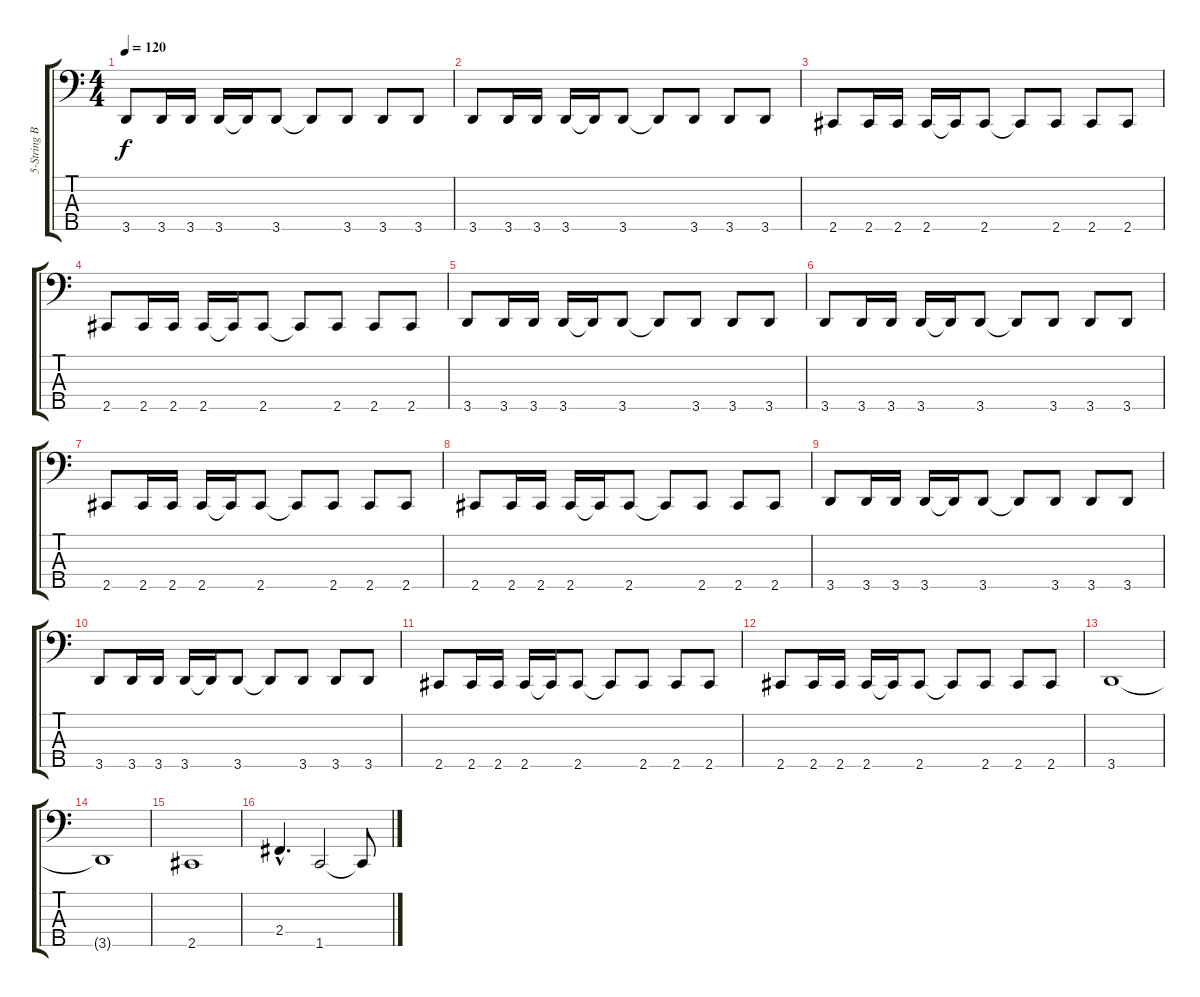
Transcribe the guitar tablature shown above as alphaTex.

\track ("5-String Bass " "5-String B") {instrument slapbass1}
\staff {score tabs}
\tuning (G2 D2 A1 E1 B0) {hide}
\ts (4 4)
\tempo 120
\clef f4
\ks c
3.5.8{dy f} 3.5.16 3.5.16 3.5.16 3.5{t}.16 3.5.8 3.5{t}.8 3.5.8 3.5.8 3.5.8 |
3.5.8 3.5.16 3.5.16 3.5.16 3.5{t}.16 3.5.8 3.5{t}.8 3.5.8 3.5.8 3.5.8 |
2.5.8 2.5.16 2.5.16 2.5.16 2.5{t}.16 2.5.8 2.5{t}.8 2.5.8 2.5.8 2.5.8 |
2.5.8 2.5.16 2.5.16 2.5.16 2.5{t}.16 2.5.8 2.5{t}.8 2.5.8 2.5.8 2.5.8 |
3.5.8 3.5.16 3.5.16 3.5.16 3.5{t}.16 3.5.8 3.5{t}.8 3.5.8 3.5.8 3.5.8 |
3.5.8 3.5.16 3.5.16 3.5.16 3.5{t}.16 3.5.8 3.5{t}.8 3.5.8 3.5.8 3.5.8 |
2.5.8 2.5.16 2.5.16 2.5.16 2.5{t}.16 2.5.8 2.5{t}.8 2.5.8 2.5.8 2.5.8 |
2.5.8 2.5.16 2.5.16 2.5.16 2.5{t}.16 2.5.8 2.5{t}.8 2.5.8 2.5.8 2.5.8 |
3.5.8 3.5.16 3.5.16 3.5.16 3.5{t}.16 3.5.8 3.5{t}.8 3.5.8 3.5.8 3.5.8 |
3.5.8 3.5.16 3.5.16 3.5.16 3.5{t}.16 3.5.8 3.5{t}.8 3.5.8 3.5.8 3.5.8 |
2.5.8 2.5.16 2.5.16 2.5.16 2.5{t}.16 2.5.8 2.5{t}.8 2.5.8 2.5.8 2.5.8 |
2.5.8 2.5.16 2.5.16 2.5.16 2.5{t}.16 2.5.8 2.5{t}.8 2.5.8 2.5.8 2.5.8 |
3.5.1 |
3.5{t}.1 |
2.5.1 |
2.4{hac}.4{d} 1.5.2 1.5{t}.8
